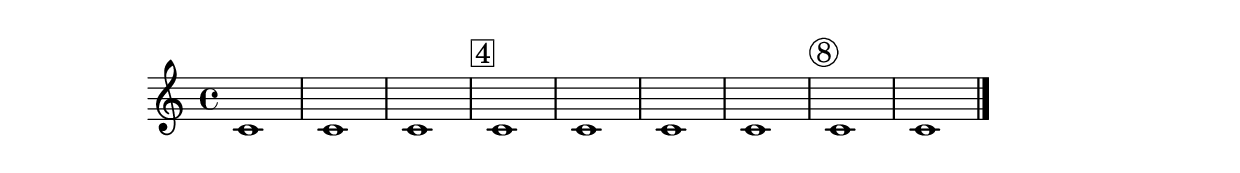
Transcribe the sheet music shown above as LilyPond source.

%% Do not edit this file; it is auto-generated from LSR http://lsr.dsi.unimi.it
%% This file is in the public domain.
\version "2.13.1"

\header {
  lsrtags = "rhythms, tweaks-and-overrides"

  texidoces = "

Los números de compás también se pueden imprimir dentro de rectángulos o de circunferencias.

"
  doctitlees = "Imprimir números de compás dentro de rectángulos o circunferencias"

  texidoc = "
Bar numbers can also be printed inside boxes or circles.

"
  doctitle = "Printing bar numbers inside boxes or circles"
} % begin verbatim

\relative c' {
  % Prevent bar numbers at the end of a line and permit them elsewhere
  \override Score.BarNumber  #'break-visibility = #end-of-line-invisible
  \set Score.barNumberVisibility = #(every-nth-bar-number-visible 4)

  % Increase the size of the bar number by 2
  \override Score.BarNumber #'font-size = #2

  % Draw a box round the following bar number(s)
  \override Score.BarNumber #'stencil
    = #(make-stencil-boxer 0.1 0.25 ly:text-interface::print)
  \repeat unfold 5 { c1 }

  % Draw a circle round the following bar number(s)
  \override Score.BarNumber #'stencil
    = #(make-stencil-circler 0.1 0.25 ly:text-interface::print)
  \repeat unfold 4 { c1 } \bar "|."
}
